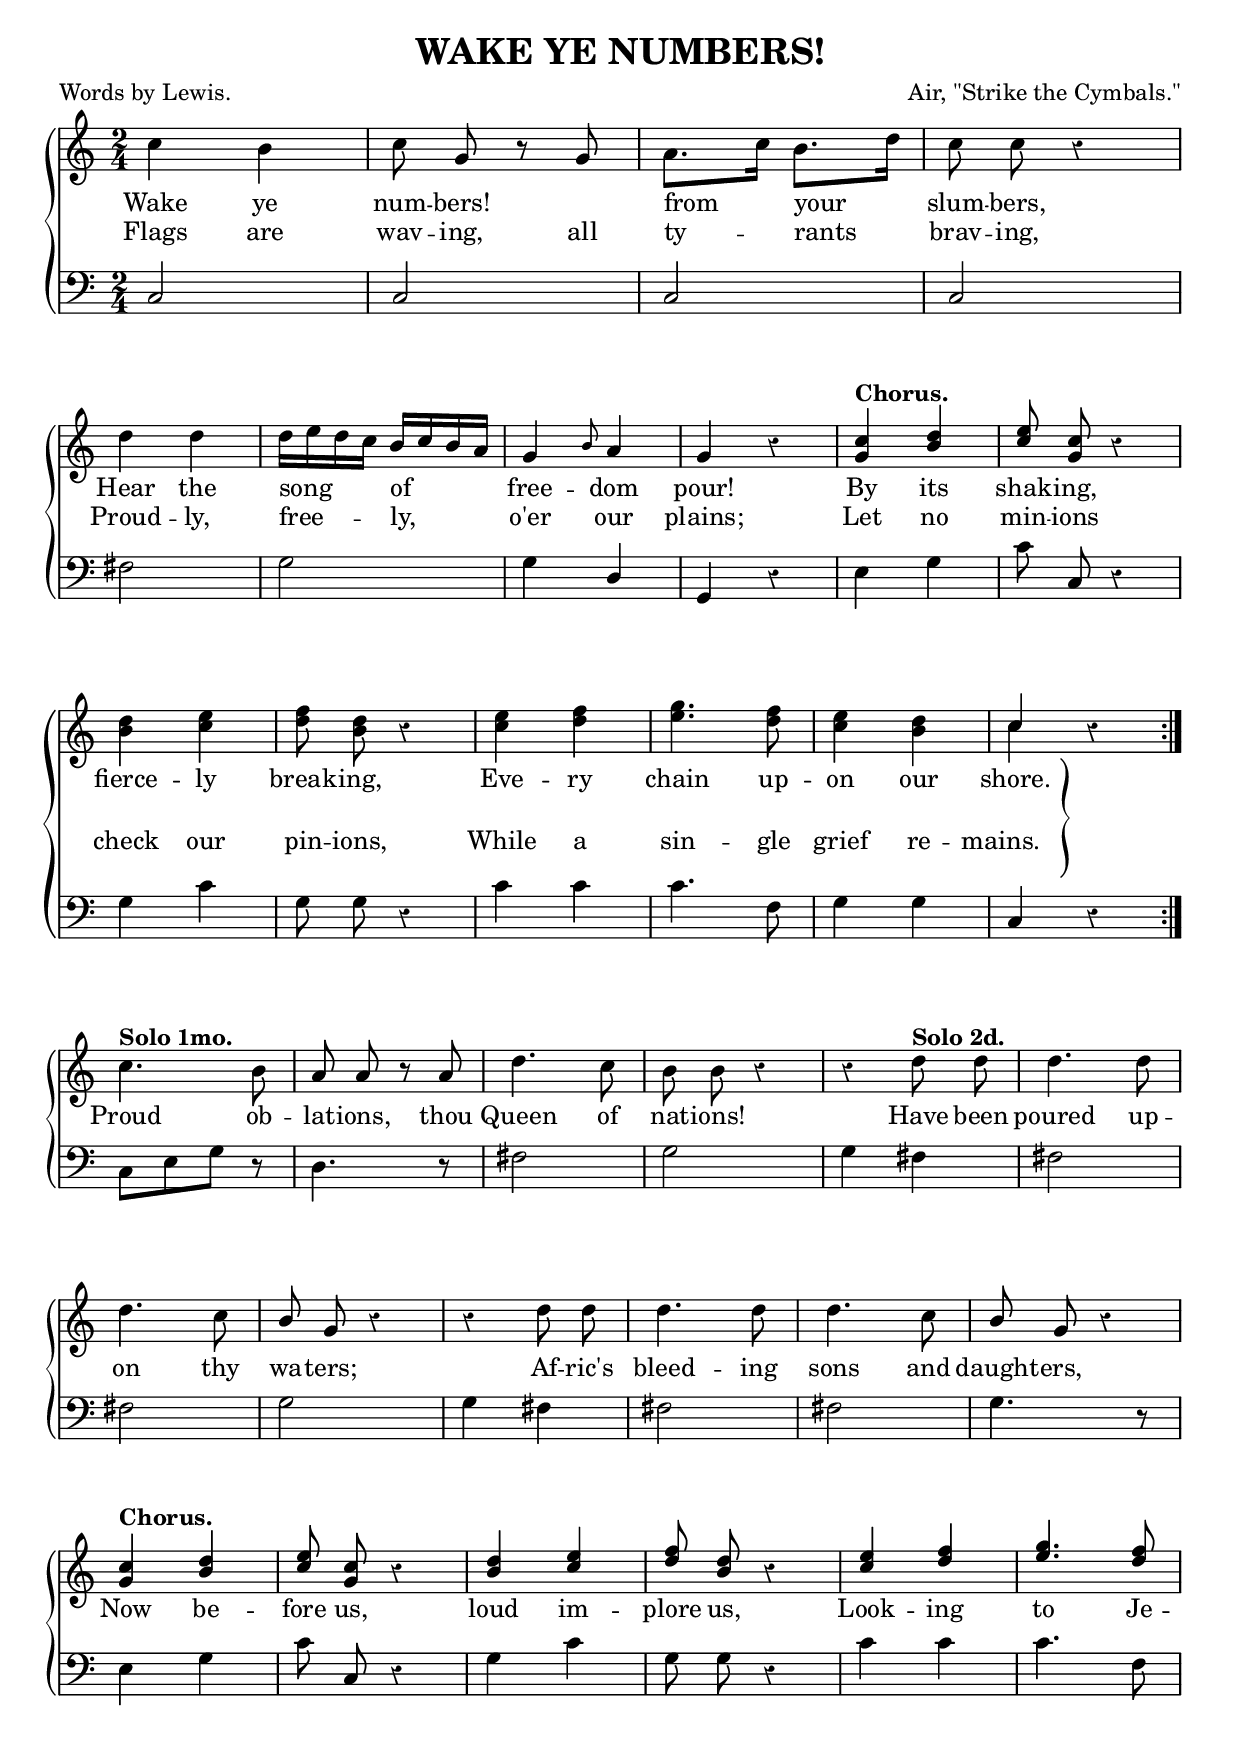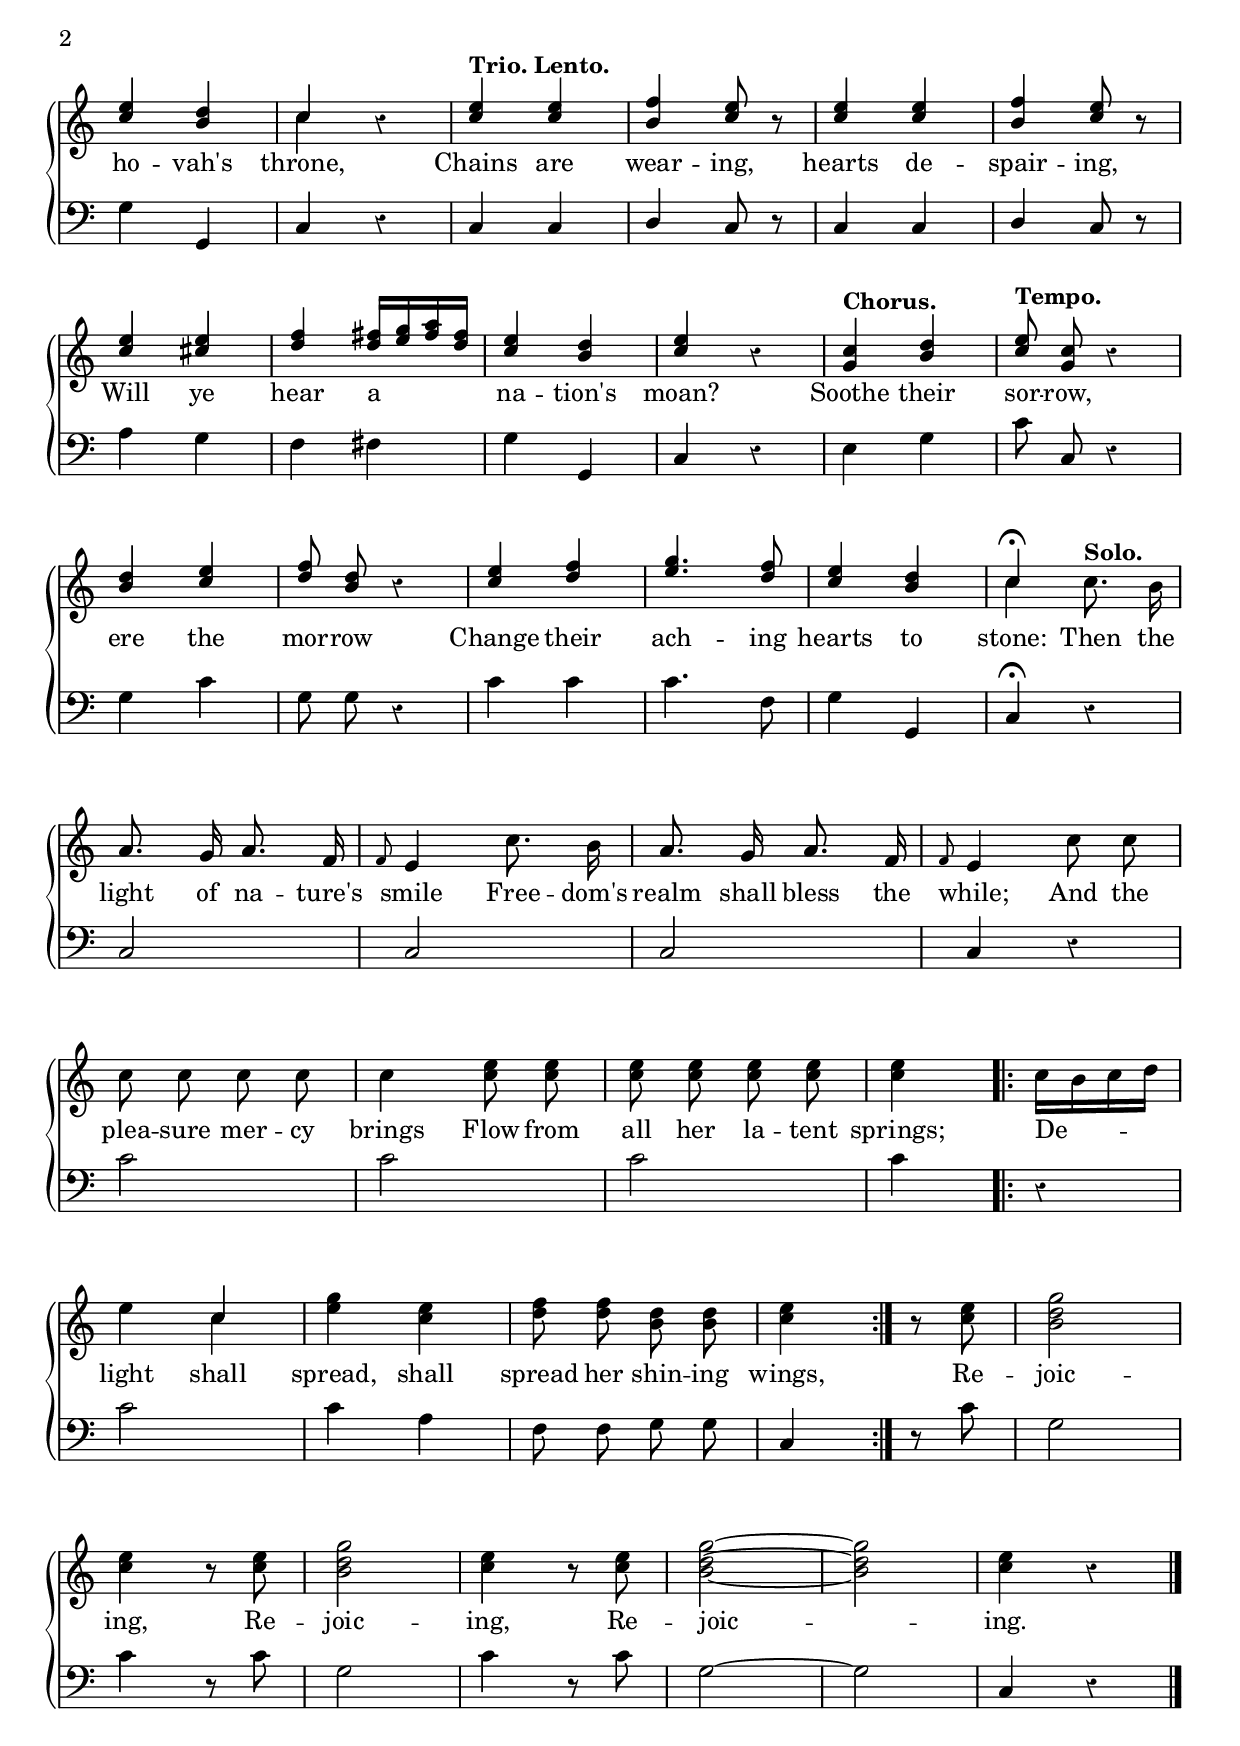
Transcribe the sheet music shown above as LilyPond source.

\version "2.10"
\include "english.ly"

\header {
  title = "WAKE YE NUMBERS!"
  poet = "Words by Lewis."
  composer = "Air, \"Strike the Cymbals.\""
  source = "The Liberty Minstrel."
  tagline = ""
}

leftbrace = \markup {\override #'(font-encoding . fetaBraces) \lookup #"brace140" }

rightbrace = \markup {\rotate #180 \leftbrace }

lineOne = \lyricmode {
  Wake ye num -- bers! \skip 8 from your slum -- bers,
  Hear the song of  free -- dom  pour!
  By its shak -- ing, fierce -- ly  break -- ing,
  Eve -- ry  chain up -- on our shore.
}

lineTwo = \lyricmode {
  Flags are wav -- ing, all ty -- rants brav -- ing, 
  Proud -- ly, free -- ly, o'er our plains;
  Let no min -- ions check our  pin -- ions,
  While a sin -- gle grief re -- \markup{ "mains.  " \raise #3 \rightbrace }
  Proud ob -- lat -- ions, thou Queen of nat -- ions! Have been poured up --
  on thy wa -- ters; Af -- ric's  bleed -- ing sons and daught -- ers,
  Now be -- fore us, loud im -- plore us, Look -- ing to Je --
  ho -- vah's  throne, Chains are wear -- ing, hearts de -- spair -- ing,
  Will ye hear a na -- tion's moan? Soothe their sor -- row,
  ere the mor -- row Change their ach -- ing hearts to stone: Then the
  light of na -- ture's smile Free -- dom's realm shall bless the while; And the
  plea -- sure mer -- cy brings Flow from all her la -- tent springs; De --
  light shall spread, shall spread her shin -- ing wings, Re -- joic --
  ing, Re -- joic -- ing, Re -- joic -- ing.
}

treble =  \relative c' {
  \clef treble
  \time 2/4
  \key c \major
  \autoBeamOff
  
  \repeat volta 2 {
  c'4 b |
      c8 g r g |
      a8.[ c16] b8.[ d16] |
      c8 c r4 |
           
  \break
  d4 d |
      d16[ e d c] \stemUp b[ c b a] | 
      \stemNeutral g4 \grace b8 a4 |
      g r |
      <g c>^\markup { \bold "Chorus." } \stemUp <b d> |
      <c e>8 \stemNeutral <g c> r4 |
            
  \break
  <b d>4 <c e> |
      <d f>8 <b d> r4 |
      <c e> <d f> |
      <e g>4. <d f>8 |
     <c e>4 <b d> |
     << { \voiceOne c b\rest } \new Voice = "alt" { \voiceTwo c s4 } >>  
  }   
   
  \break
  \oneVoice \stemDown c4.^\markup { \bold "Solo 1mo." } b8 |
      \stemNeutral a a r a |
      d4. c8 |
      b b r4 |
      r d8^\markup { \bold "Solo 2d." } d |
      d4. d8 |
      
  \break
  d4. c8 |
      \stemUp b g r4 |
      \stemNeutral r d'8 d |
      d4. d8 |
      d4. c8 |
      \stemUp b g r4 |
      
  \break
  <g c>4^\markup { \bold "Chorus." } <b d> |
      <c e>8 <g c> r4 |
      <b d> <c e> |
      <d f>8 <b d> r4 |
      <c e> <d f> |
      <e g>4. <d f>8 |
      
  \break
  <c e>4 <b d> |
       << { \voiceOne c b\rest } \new Voice = "alt" { \voiceTwo c s4 } >> |
      \oneVoice \stemUp <c e>^\markup { \bold "Trio. Lento." } <c e> |
      <b f'> <c e>8 r |
      <c e>4 <c e> |
      <b f'> <c e>8 r |
      
  \break
  <c e>4 <cs e> |
      <d f> <d fs>16[ <e g> <fs a> <d fs>] |
      <c e>4 <b d> |
      <c e> r |
      <g c>^\markup { \bold "Chorus." } <b d> |
      <c e>8^\markup { \bold "Tempo." } <g c> r4 |
        
  \break    
  <b d>4 <c e>4 |
      <d f>8 <b d>8 r4 |
      <c e>4 <d f>4 |
      <e g>4. <d f>8 |
      <c e>4 <b d>4 |
      << { \voiceOne c4^\fermata  } \new Voice = "alt" { \voiceTwo c4 } >> \oneVoice c8.^\markup { \bold "Solo." } b16 |
      
  \break
  a8. g16 a8. f16 |
      \grace f8 e4 c'8. b16 |
      a8. g16 a8. f16 |
      \grace f8 e4 c'8 c8 |
      
  \break    
  c8 c8 c8 c8 |
      c4 <c e>8 <c e>8 |
      <c e>8 <c e>8 <c e>8 <c e>8 |
      <c e>4 \repeat volta 2 { c16[ b16 c16 d16] |
	      
  \break	      
  e4 << { \voiceOne c4 } \new Voice = "alt" { \voiceTwo c4 } >> |
      \oneVoice \stemDown <e g>4 <c e>4 |
      <d f>8 <d f>8 <b d>8 <b d>8 |
      <c e>4 } r8 <c e>8 |
      <b d g>2 |
      
  \break    
  <c e>4 r8 <c e>8 |
      <b d g>2 |
      <c e>4 r8 <c e>8 |
      <b d g>2 ~ |
      <b d g>2 |
      <c e>4 r4 \bar "|." 
}


bass = \relative c {
  \clef bass
  \time 2/4
  \key c \major
  \autoBeamOff

  \repeat volta 2 {
	  
  c2 | c | c | c |

  \break
  fs2 |
      g2 |
      g4 \stemUp d |
      \stemNeutral g, r |
      e' g |
      c8 c, r4 |

  \break
  g'4 c |
      g8 g r4 |
      c c |
      c4. f,8 |
      g4 g |
      c, r
  }

  \break
  c8[ e g] r |
      d4. r8 |
      fs2 |
      g |
      g4 fs |
      fs2 |
  
  \break
  fs2 | g | g4 fs | fs2 | fs | g4. r8 |

  \break
  e4 g |
      c8 c, r4 |
      g' c |
      g8 g r4 |
      c c |
      c4. f,8 |

  \break
  g4 g, |
      c r |
      c c |
      \stemUp d \stemNeutral c8 r |
      c4 c |
      \stemUp d \stemNeutral c8 r |

  \break
  a'4 g |
      f fs |
      g g, |
      c r |
      e g |
      c8 c,8 r4 |
  
  \break    
  g'4 c4 |
      g8 g8 r4 |
      c4 c4 |
      c4. f,8 |
      g4 g,4 |
      c4^\fermata r4 |

  \break    
  c2 |
      c2 |
      c2 |
      c4 r4 |

  \break    
  c'2 |
      c2 |
      c2 |
      c4 \repeat volta 2 { r4 |

  c2 |
      c4 a4 |
      f8 f8 g8 g8 |
      c,4 } r8 c'8 |
      g2 |
  
  c4 r8 c8 |
      g2 |
      c4 r8 c8 |
      g2 ~ |
      g2 |
      c,4 r4 \bar "|."
}

\score { 
  \new ChoirStaff \with{systemStartDelimiter = #'SystemStartBrace }	
   <<
     \new Staff = "upper"  \new Voice = "treble" { \treble }
     \new Lyrics \lyricsto "treble" { \lineOne }
     \new Lyrics \lyricsto "treble" { \lineTwo }
     \new Staff = "lower"  \new Voice = "bass" { \bass }
   >>
   
   
\layout {
	indent=0
	\context { \Staff \override Rest #'style = #'classical }
	\context { \Score \remove "Bar_number_engraver" }
	  } 
}


\score { 
  \new ChoirStaff \with{systemStartDelimiter = #'SystemStartBrace }	
   <<
     \new Staff = "upper"  \new Voice = "treble" { \unfoldRepeats \treble }
     \new Staff = "lower"  \new Voice = "bass" {\unfoldRepeats \bass }
   >>
  	  
\midi { \context { \Score tempoWholesPerMinute = #(ly:make-moment 112 4)  }}    

}

%%Transcriber's Note:

%%8th system, treble staff, bar 2, 2d beat: changed Fs to F-sharps to match bass.